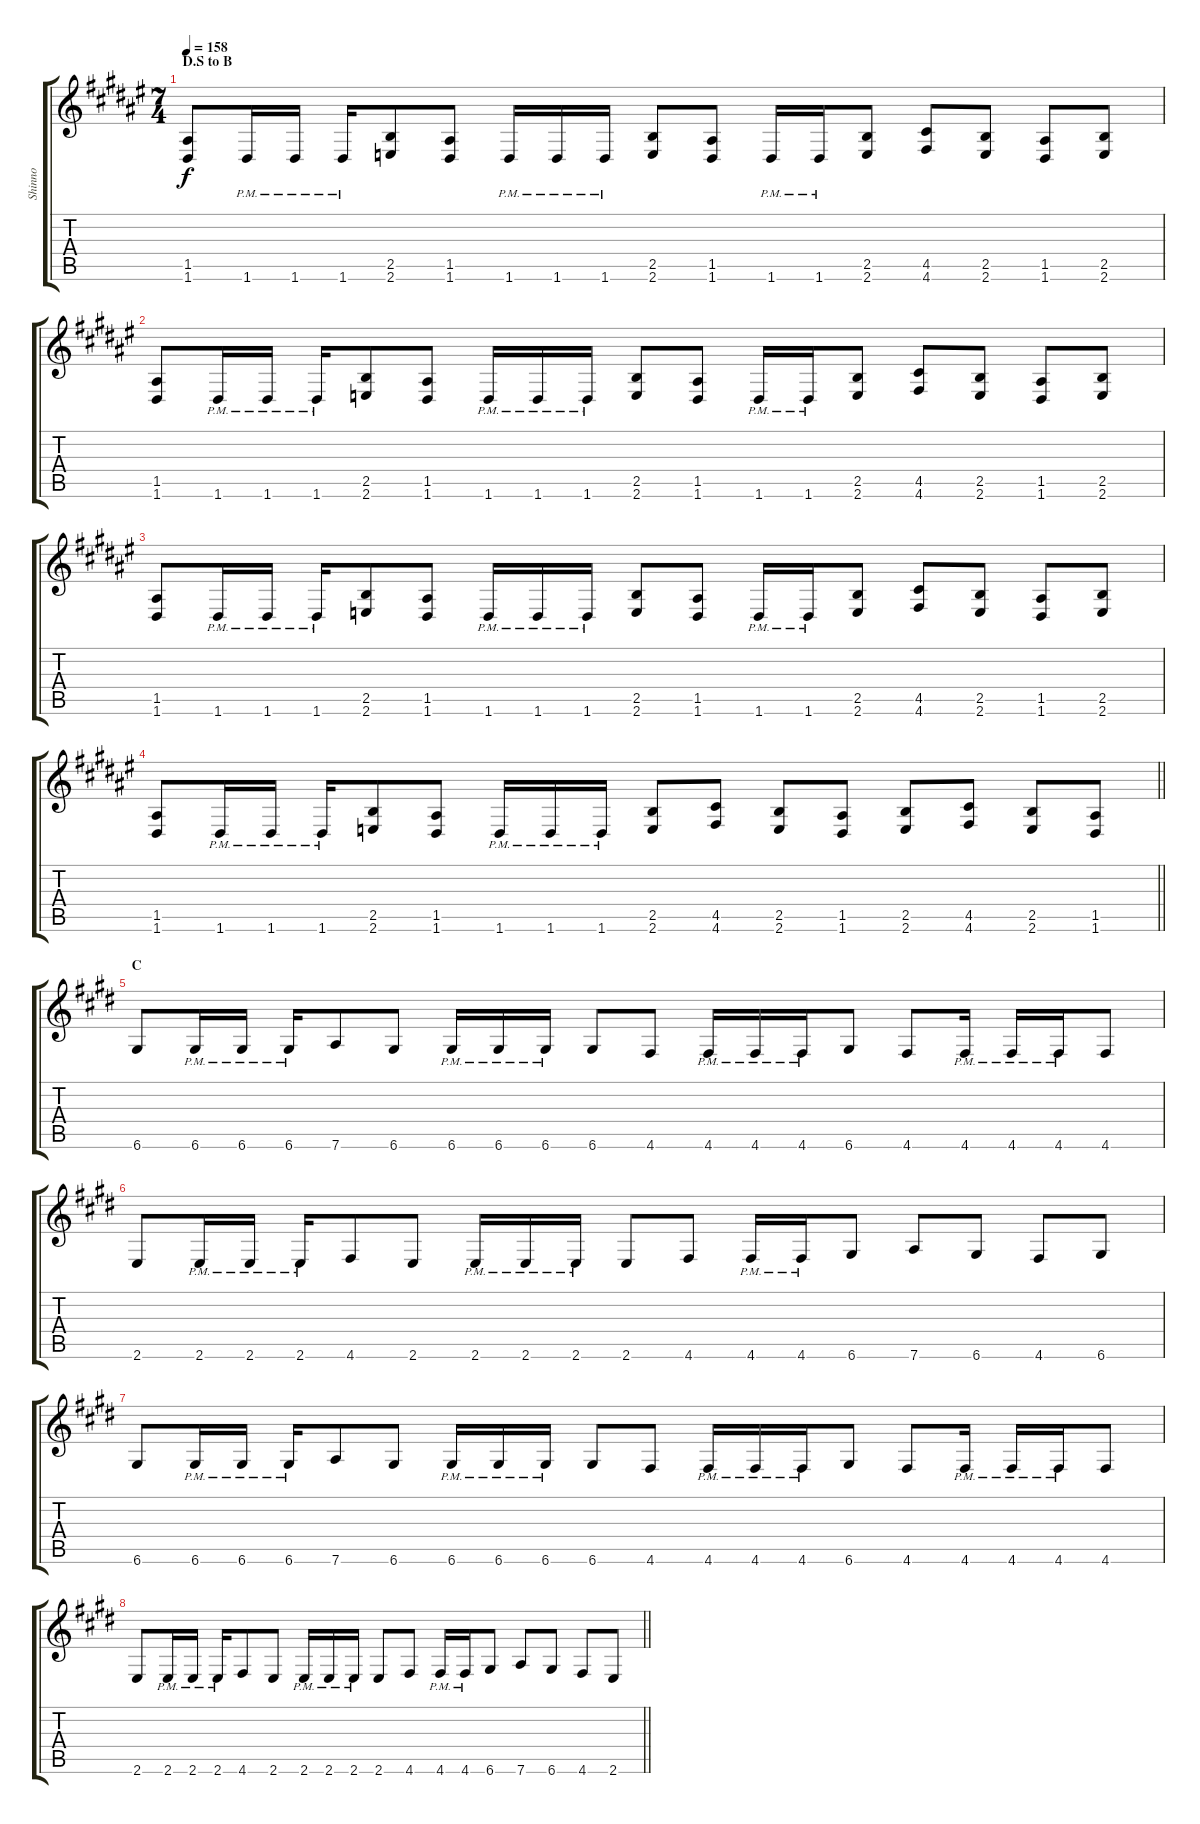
\track ("Shinno" "Shinno") {instrument distortionguitar}
\staff {score tabs}
\tuning (E4 B3 G3 D3 A2 D2) {hide}
\ts (7 4)
\section ("" "D.S to B")
\tempo 158
\clef g2
\ks d#minor
(1.5 1.6).8{dy f} 1.6{pm}.16 1.6{pm}.16 1.6{pm}.16 (2.5 2.6).8 (1.5 1.6).8 1.6{pm}.16 1.6{pm}.16 1.6{pm}.16 (2.5 2.6).8 (1.5 1.6).8 1.6{pm}.16 1.6{pm}.16 (2.5 2.6).8 (4.5 4.6).8 (2.5 2.6).8 (1.5 1.6).8 (2.5 2.6).8 |
(1.5 1.6).8 1.6{pm}.16 1.6{pm}.16 1.6{pm}.16 (2.5 2.6).8 (1.5 1.6).8 1.6{pm}.16 1.6{pm}.16 1.6{pm}.16 (2.5 2.6).8 (1.5 1.6).8 1.6{pm}.16 1.6{pm}.16 (2.5 2.6).8 (4.5 4.6).8 (2.5 2.6).8 (1.5 1.6).8 (2.5 2.6).8 |
(1.5 1.6).8 1.6{pm}.16 1.6{pm}.16 1.6{pm}.16 (2.5 2.6).8 (1.5 1.6).8 1.6{pm}.16 1.6{pm}.16 1.6{pm}.16 (2.5 2.6).8 (1.5 1.6).8 1.6{pm}.16 1.6{pm}.16 (2.5 2.6).8 (4.5 4.6).8 (2.5 2.6).8 (1.5 1.6).8 (2.5 2.6).8 |
\barLineRight lightlight
(1.5 1.6).8 1.6{pm}.16 1.6{pm}.16 1.6{pm}.16 (2.5 2.6).8 (1.5 1.6).8 1.6{pm}.16 1.6{pm}.16 1.6{pm}.16 (2.5 2.6).8 (4.5 4.6).8 (2.5 2.6).8 (1.5 1.6).8 (2.5 2.6).8 (4.5 4.6).8 (2.5 2.6).8 (1.5 1.6).8 |
\section ("" "C")
\ks e
6.6.8 6.6{pm}.16 6.6{pm}.16 6.6{pm}.16 7.6.8 6.6.8 6.6{pm}.16 6.6{pm}.16 6.6{pm}.16 6.6.8 4.6.8 4.6{pm}.16 4.6{pm}.16 4.6{pm}.16 6.6.8 4.6.8 4.6{pm}.16 4.6{pm}.16 4.6{pm}.16 4.6.8 |
2.6.8 2.6{pm}.16 2.6{pm}.16 2.6{pm}.16 4.6.8 2.6.8 2.6{pm}.16 2.6{pm}.16 2.6{pm}.16 2.6.8 4.6.8 4.6{pm}.16 4.6{pm}.16 6.6.8 7.6.8 6.6.8 4.6.8 6.6.8 |
6.6.8 6.6{pm}.16 6.6{pm}.16 6.6{pm}.16 7.6.8 6.6.8 6.6{pm}.16 6.6{pm}.16 6.6{pm}.16 6.6.8 4.6.8 4.6{pm}.16 4.6{pm}.16 4.6{pm}.16 6.6.8 4.6.8 4.6{pm}.16 4.6{pm}.16 4.6{pm}.16 4.6.8 |
\barLineRight lightlight
2.6.8 2.6{pm}.16 2.6{pm}.16 2.6{pm}.16 4.6.8 2.6.8 2.6{pm}.16 2.6{pm}.16 2.6{pm}.16 2.6.8 4.6.8 4.6{pm}.16 4.6{pm}.16 6.6.8 7.6.8 6.6.8 4.6.8 2.6.8
